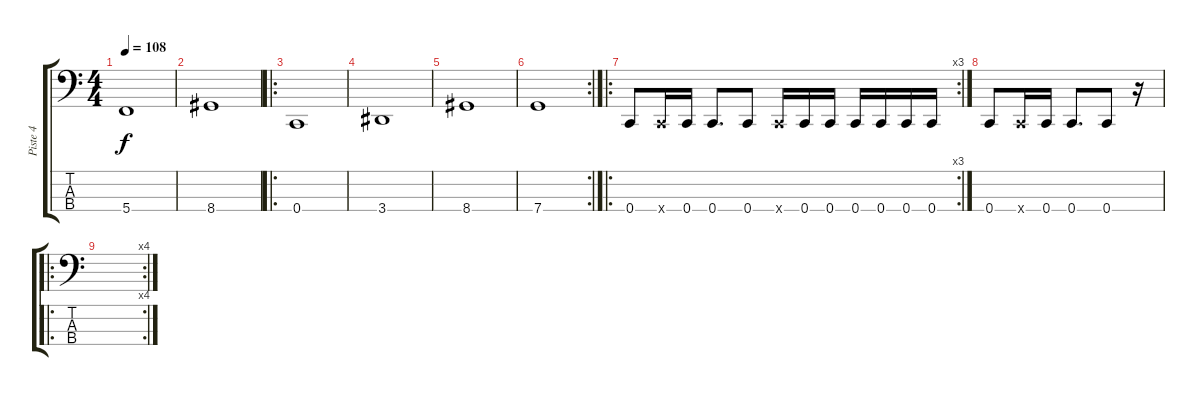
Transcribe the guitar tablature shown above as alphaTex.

\track ("Piste 4" "Piste 4") {instrument electricbassfinger}
\staff {score tabs}
\tuning (F2 C2 G1 C1) {hide}
\ts (4 4)
\tempo 108
\clef f4
\ks c
5.4.1{dy f} |
8.4.1 |
\ro
0.4.1 |
3.4.1 |
8.4.1 |
\rc 2
7.4.1 |
\ro
\rc 3
0.4.8 0.4{x}.16 0.4.16 0.4.8{d} 0.4.8 0.4{x}.16 0.4.16 0.4.16 0.4.16 0.4.16 0.4.16 0.4.16 |
0.4.8 0.4{x}.16 0.4.16 0.4.8{d} 0.4.8 r.16 |
\ro
\rc 4
